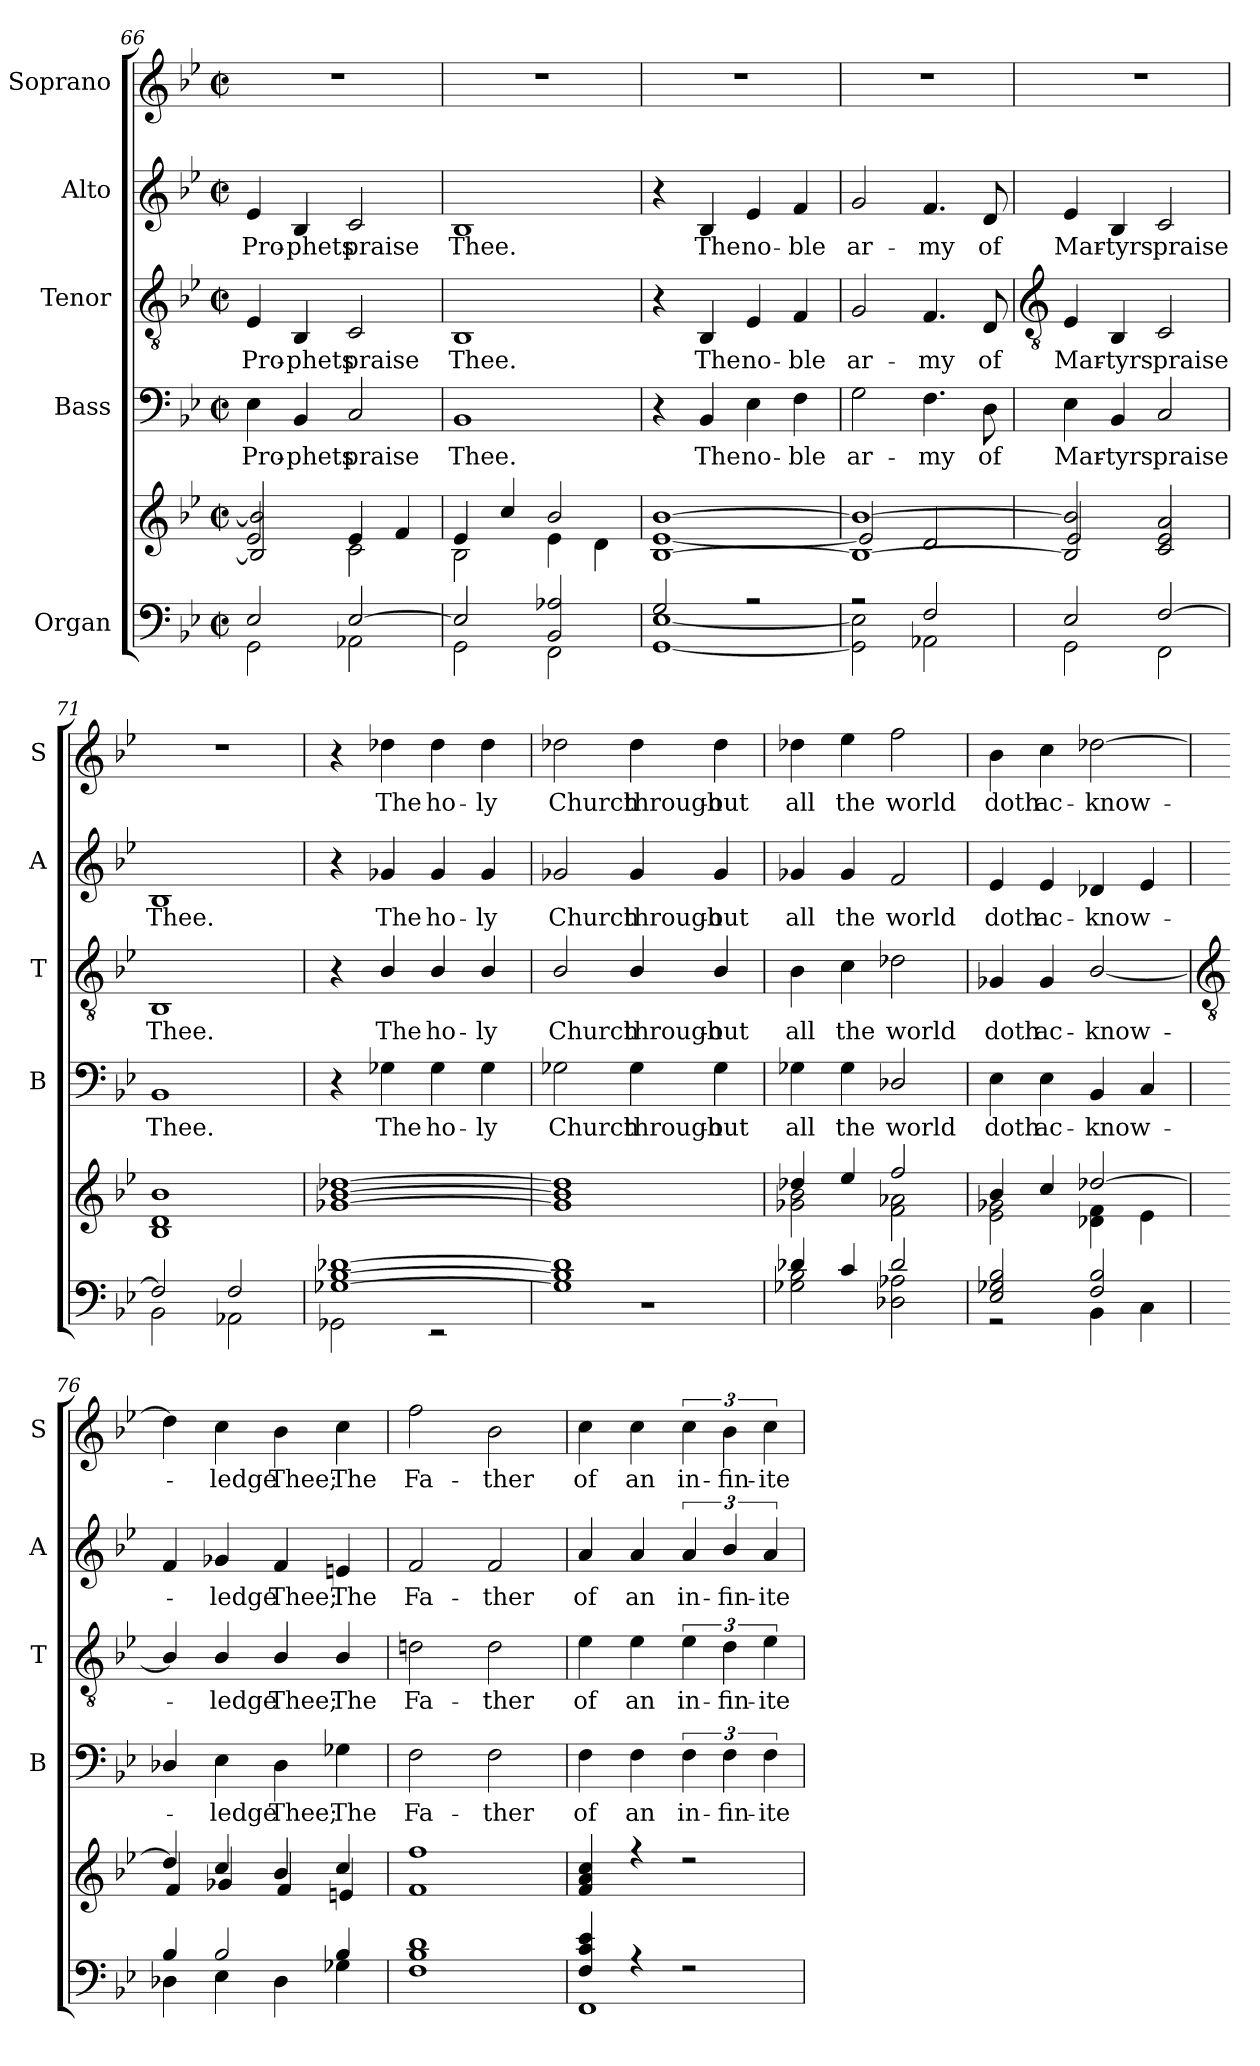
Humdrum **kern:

**kern	**kern	**kern	**text	**kern	**text	**kern	**text	**kern	**text
*part5	*part5	*part4	*part4	*part3	*part3	*part2	*part2	*part1	*part1
*staff6	*staff5	*staff4	*staff4	*staff3	*staff3	*staff2	*staff2	*staff1	*staff1
*I"Organ	*	*I"Bass	*	*I"Tenor	*	*I"Alto	*	*I"Soprano	*
*	*	*I'B	*	*I'T	*	*I'A	*	*I'S	*
*clefF4	*clefG2	*clefF4	*	*clefGv2	*	*clefG2	*	*clefG2	*
*k[b-e-]	*k[b-e-]	*k[b-e-]	*	*k[b-e-]	*	*k[b-e-]	*	*k[b-e-]	*
*B-:	*B-:	*B-:	*	*B-:	*	*B-:	*	*B-:	*
*M2/2	*M2/2	*M2/2	*	*M2/2	*	*M2/2	*	*M2/2	*
*met(c|)	*met(c|)	*met(c|)	*	*met(c|)	*	*met(c|)	*	*met(c|)	*
=66	=66	=66	=66	=66	=66	=66	=66	=66	=66
*^	*^	*	*	*	*	*	*	*	*
!	!	!	!	!	!LO:LY:b	!	!LO:LY:b	!	!LO:LY:b	!	!
2E-/	2GG\	2e-	2B-/] 2b-/]	4E-	Pro-	4E-	Pro-	4e-	Pro-	1r	.
!	!	!	!	!	!LO:LY:b	!	!LO:LY:b	!	!LO:LY:b	!	!
.	.	.	.	4BB-	-phets	4BB-	-phets	4B-	-phets	.	.
!	!	!	!	!	!LO:LY:b	!	!LO:LY:b	!	!LO:LY:b	!	!
[2E-/	2AA-X\	4e-	2c\	2C	praise	2C	praise	2c	praise	.	.
.	.	4f	.	.	.	.	.	.	.	.	.
=67	=67	=67	=67	=67	=67	=67	=67	=67	=67	=67	=67
!	!	!	!	!	!LO:LY:b	!	!LO:LY:b	!	!LO:LY:b	!	!
2E-/]	2GG\	4e-	2B-\	1BB-	Thee.	1BB-	Thee.	1B-	Thee.	1r	.
.	.	4cc/	.	.	.	.	.	.	.	.	.
2BB-/ 2A-X/	2FF\	2b-/	4e-\	.	.	.	.	.	.	.	.
.	.	.	4d\	.	.	.	.	.	.	.	.
=68	=68	=68	=68	=68	=68	=68	=68	=68	=68	=68	=68
2G/	[1GG\ [1E-\	[1B- [1b-	[1e-/	4r	.	4r	.	4r	.	1r	.
!	!	!	!	!	!LO:LY:b	!	!LO:LY:b	!	!LO:LY:b	!	!
.	.	.	.	4BB-	The	4BB-	The	4B-	The	.	.
!	!	!	!	!	!LO:LY:b	!	!LO:LY:b	!	!LO:LY:b	!	!
2r	.	.	.	4E-	no-	4E-	no-	4e-	no-	.	.
!	!	!	!	!	!LO:LY:b	!	!LO:LY:b	!	!LO:LY:b	!	!
.	.	.	.	4F	-ble	4F	-ble	4f	-ble	.	.
=69	=69	=69	=69	=69	=69	=69	=69	=69	=69	=69	=69
!	!	!	!	!	!LO:LY:b	!	!LO:LY:b	!	!LO:LY:b	!	!
2r	2GG\] 2E-\]	1B-_ 1b-_	2e-/]	2G	ar-	2G	ar-	2g	ar-	1r	.
!	!	!	!	!	!LO:LY:b	!	!LO:LY:b	!	!LO:LY:b	!	!
2F/	2AA-X\	.	2d/	4.F	-my	4.F	-my	4.f	-my	.	.
!	!	!	!	!	!LO:LY:b	!	!LO:LY:b	!	!LO:LY:b	!	!
.	.	.	.	8D	of	8D	of	8d	of	.	.
!!LO:LB:g=z
=70	=70	=70	=70	=70	=70	=70	=70	=70	=70	=70	=70
*	*	*	*	*	*	*clefGv2	*	*	*	*	*
!	!	!	!	!	!LO:LY:b	!	!LO:LY:b	!	!LO:LY:b	!	!
2E-/	2GG\	2B-] 2b-]	2e-/	4E-	Mar-	4E-	Mar-	4e-	Mar-	1r	.
!	!	!	!	!	!LO:LY:b	!	!LO:LY:b	!	!LO:LY:b	!	!
.	.	.	.	4BB-	-tyrs	4BB-	-tyrs	4B-	-tyrs	.	.
!	!	!	!	!	!LO:LY:b	!	!LO:LY:b	!	!LO:LY:b	!	!
[2F/	2FF\	2c 2e- 2a	2ryy	2C	praise	2C	praise	2c	praise	.	.
=71	=71	=71	=71	=71	=71	=71	=71	=71	=71	=71	=71
!	!	!	!	!	!LO:LY:b	!	!LO:LY:b	!	!LO:LY:b	!	!
2F/]	2BB-\	1B- 1d 1b-	1ryy	1BB-	Thee.	1BB-	Thee.	1B-	Thee.	1r	.
2F/	2AA-X\	.	.	.	.	.	.	.	.	.	.
=72	=72	=72	=72	=72	=72	=72	=72	=72	=72	=72	=72
[1G-X/ [1B-/ [1d-X/	2GG-X\	[1g-X [1b- [1dd-X	1ryy	4r	.	4r	.	4r	.	4r	.
!	!	!	!	!	!LO:LY:b	!	!LO:LY:b	!	!LO:LY:b	!	!LO:LY:b
.	.	.	.	4G-X	The	4B-/	The	4g-X	The	4dd-X	The
!	!	!	!	!	!LO:LY:b	!	!LO:LY:b	!	!LO:LY:b	!	!LO:LY:b
.	2r	.	.	4G-	ho-	4B-/	ho-	4g-	ho-	4dd-	ho-
!	!	!	!	!	!LO:LY:b	!	!LO:LY:b	!	!LO:LY:b	!	!LO:LY:b
.	.	.	.	4G-	-ly	4B-/	-ly	4g-	-ly	4dd-	-ly
=73	=73	=73	=73	=73	=73	=73	=73	=73	=73	=73	=73
!	!	!	!	!	!LO:LY:b	!	!LO:LY:b	!	!LO:LY:b	!	!LO:LY:b
1G-/] 1B-/] 1d-/]	1r	1g-] 1b-] 1dd-]	1ryy	2G-X	Church	2B-/	Church	2g-X	Church	2dd-X	Church
!	!	!	!	!	!LO:LY:b	!	!LO:LY:b	!	!LO:LY:b	!	!LO:LY:b
.	.	.	.	4G-	through-	4B-/	through-	4g-	through-	4dd-	through-
!	!	!	!	!	!LO:LY:b	!	!LO:LY:b	!	!LO:LY:b	!	!LO:LY:b
.	.	.	.	4G-	-out	4B-/	-out	4g-	-out	4dd-	-out
=74	=74	=74	=74	=74	=74	=74	=74	=74	=74	=74	=74
!	!	!	!	!	!LO:LY:b	!	!LO:LY:b	!	!LO:LY:b	!	!LO:LY:b
4d-X/	2G-X\ 2B-\	4dd-X/	2g-X\ 2b-\	4G-X	all	4B-	all	4g-X	all	4dd-X	all
!	!	!	!	!	!LO:LY:b	!	!LO:LY:b	!	!LO:LY:b	!	!LO:LY:b
4c/	.	4ee-/	.	4G-	the	4c	the	4g-	the	4ee-	the
!	!	!	!	!	!LO:LY:b	!	!LO:LY:b	!	!LO:LY:b	!	!LO:LY:b
2d-/	2D-X\ 2A-X\	2ff	2f\ 2a-X\	2D-X/	world	2d-X	world	2f	world	2ff	world
=75	=75	=75	=75	=75	=75	=75	=75	=75	=75	=75	=75
!	!	!	!	!	!LO:LY:b	!	!LO:LY:b	!	!LO:LY:b	!	!LO:LY:b
2E-/ 2G-X/ 2B-/	2r	4b-/	2e-\ 2g-X\	4E-	doth	4G-X	doth	4e-	doth	4b-	doth
!	!	!	!	!	!LO:LY:b	!	!LO:LY:b	!	!LO:LY:b	!	!LO:LY:b
.	.	4cc/	.	4E-	ac-	4G-	ac-	4e-	ac-	4cc	ac-
!	!	!	!	!	!LO:LY:b	!	!LO:LY:b	!	!LO:LY:b	!	!LO:LY:b
2F/ 2B-/	4BB-\	[2dd-X/	4d-X\ 4f\	4BB-	-know-	[2B-/	-know-	4d-X	-know-	[2dd-X	-know-
.	4C\	.	4e-\	4C	.	.	.	4e-	.	.	.
!!LO:LB:g=z
=76	=76	=76	=76	=76	=76	=76	=76	=76	=76	=76	=76
*	*	*	*	*	*	*clefGv2	*	*	*	*	*
4B-/	4D-X\	4dd-/]	4f/	4D-X/	.	4B-/]	.	4f	.	4dd-]	.
!	!	!	!	!	!LO:LY:b	!	!LO:LY:b	!	!LO:LY:b	!	!LO:LY:b
2B-/	4E-\	4cc/	4g-X/	4E-	ledge	4B-/	ledge	4g-X	ledge	4cc	ledge
!	!	!	!	!	!LO:LY:b	!	!LO:LY:b	!	!LO:LY:b	!	!LO:LY:b
.	4D-\	4b-/	4f/	4D-	Thee;	4B-/	Thee;	4f	Thee;	4b-	Thee;
!	!	!	!	!	!LO:LY:b	!	!LO:LY:b	!	!LO:LY:b	!	!LO:LY:b
4B-/	4G-X\	4cc/	4en/	4G-X	The	4B-/	The	4en	The	4cc	The
=77	=77	=77	=77	=77	=77	=77	=77	=77	=77	=77	=77
!	!	!	!	!	!LO:LY:b	!	!LO:LY:b	!	!LO:LY:b	!	!LO:LY:b
1B-/ 1d/	1F\	1ff	1f/	2F	Fa-	2dn	Fa-	2f	Fa-	2ff	Fa-
!	!	!	!	!	!LO:LY:b	!	!LO:LY:b	!	!LO:LY:b	!	!LO:LY:b
.	.	.	.	2F	-ther	2d	-ther	2f	-ther	2b-	-ther
=78	=78	=78	=78	=78	=78	=78	=78	=78	=78	=78	=78
!	!	!	!	!	!LO:LY:b	!	!LO:LY:b	!	!LO:LY:b	!	!LO:LY:b
4F/ 4c/ 4e-/	1FF\	4f 4a 4cc	1ryy	4F	of	4e-	of	4a	of	4cc	of
!	!	!	!	!	!LO:LY:b	!	!LO:LY:b	!	!LO:LY:b	!	!LO:LY:b
4r	.	4r	.	4F	an	4e-	an	4a	an	4cc	an
!	!	!	!	!	!LO:LY:b	!	!LO:LY:b	!	!LO:LY:b	!	!LO:LY:b
2r	.	2r	.	6F	in-	6e-	in-	6a	in-	6cc	in-
!	!	!	!	!	!LO:LY:b	!	!LO:LY:b	!	!LO:LY:b	!	!LO:LY:b
.	.	.	.	6F	-fin-	6d	-fin-	6b-/	-fin-	6b-	-fin-
!	!	!	!	!	!LO:LY:b	!	!LO:LY:b	!	!LO:LY:b	!	!LO:LY:b
.	.	.	.	6F	-ite	6e-	-ite	6a	-ite	6cc	-ite
*v	*v	*	*	*	*	*	*	*	*	*	*
*	*v	*v	*	*	*	*	*	*	*	*
=	=	=	=	=	=	=	=	=	=
*-	*-	*-	*-	*-	*-	*-	*-	*-	*-
